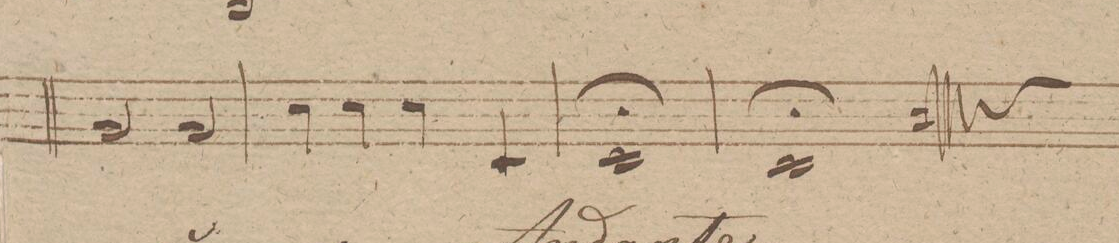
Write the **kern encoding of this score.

**kern	**dynam
*I"Clarino 2do in E.	*
*clefG2	*
*k[f#c#g#d#]	*
*met(c|)	*
*M2/2	*
2b\	.
2b\	.
=313	=313
4ee\	.
4ee\	.
4ee\	.
4e/	.
=314	=314
1e/;	.
=315	=315
1e/;	.
==	==
*-	*-
